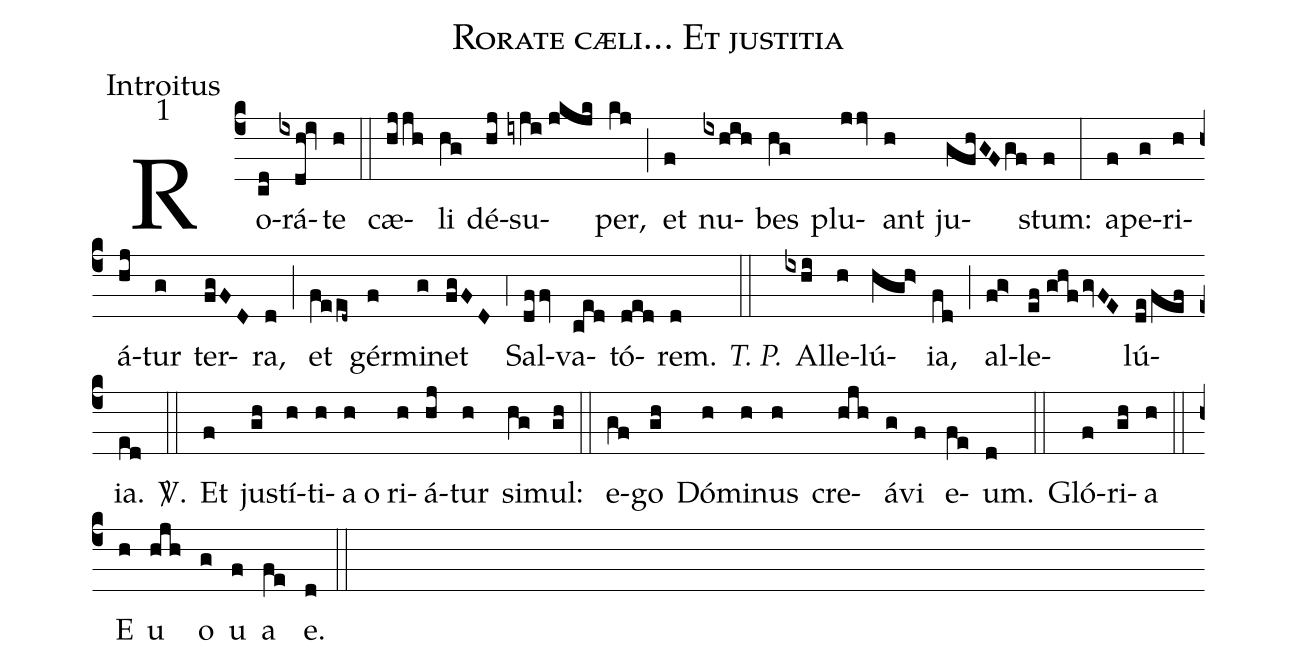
name:Rorate cæli… Et justitia;
office-part:Introitus;
mode:1;
%%
(c4) Ro(cd)rá(ixdh!iv)te(h) (::) cæ(hjjh)li(hg) dé(hj)su(iyji//jkjk)per,(kj) (;) et(f) nu(ixhih)bes(hg) plu(jjv)ant(h) ju(gfhGF/gf)stum:(f) (:) a(f)pe(g)ri(h)á(hj)tur(g) ter(fgFD)ra,(d) (;) et(feed~) gér(f)mi(g)net(fgFD) (;4) Sal(dffv)va(ced)tó(ded)rem.(d) <i>T. P.</i>(::) Al(ixhi)le(h)lú(hgh>)ia,(fd) (;) al(fg>)le(ef//ghf/gvFE)lú(de/fef)ia.(ed) <sp>V/</sp>.(::) Et(f) ju(gh)stí(h)ti(h)a(h) o()ri(h)á(hj)tur(h) si(hg)mul:(gh) (::) e(gf)go(gh) Dó(h)mi(h)nus(h) cre(hjh)á(g)vi(f) e(fe)um.(d) (::) Gló(f)ri(gh)a(h) (::) E(h) u(hjh) o(g) u(f) a(fe) e.(d) (::)
